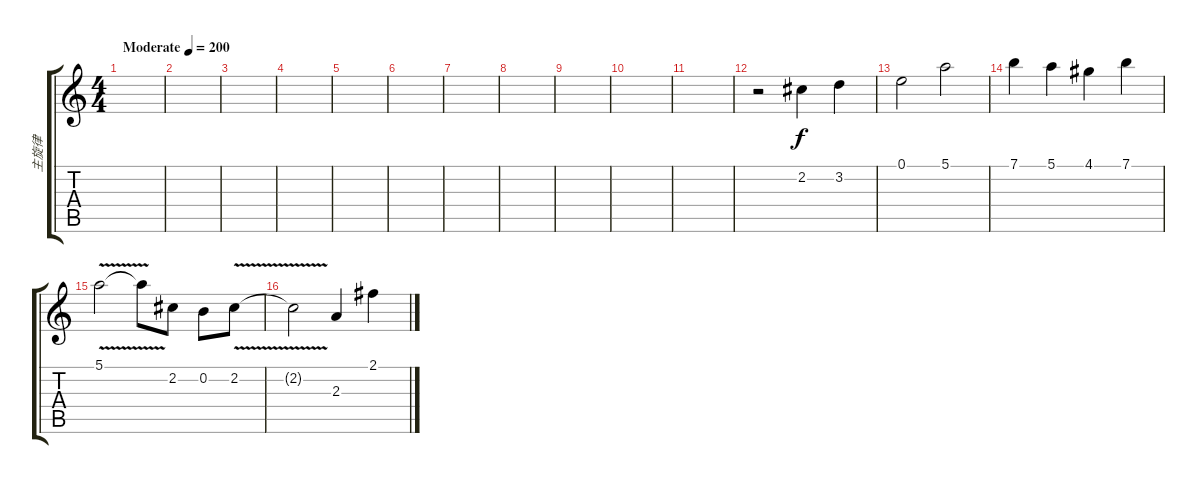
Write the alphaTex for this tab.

\track ("主旋律" "主旋律") {instrument overdrivenguitar}
\staff {score tabs}
\tuning (E4 B3 G3 D3 A2 E2) {hide}
\ts (4 4)
\tempo (200 "Moderate")
\clef g2
\ks c
|
|
|
|
|
|
|
|
|
|
|
r.2 2.2.4 3.2.4 |
0.1.2 5.1.2 |
7.1.4 5.1.4 4.1.4 7.1.4 |
5.1{v}.2 5.1{t}.8 2.2.8 0.2.8 2.2{v}.8 |
2.2{t}.2 2.3.4 2.1.4
